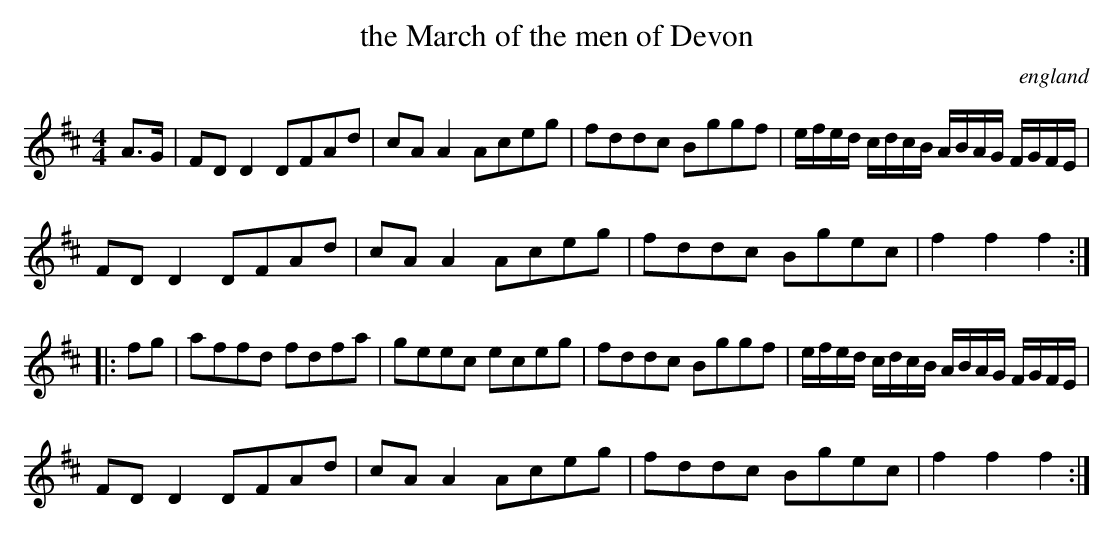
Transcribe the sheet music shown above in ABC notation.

X:1
T:the March of the men of Devon
O:england
M:4/4
K:D
A>G|\
FD D2DFAd| cAA2 Aceg| fddc Bggf|e/f/e/d/ c/d/c/B/ A/B/A/G/ F/G/F/E/|
FD D2DFAd| cAA2 Aceg| fddc Bgec| f2f2 f2::
fg|\
affd fdfa| geec eceg| fddc Bggf|e/f/e/d/ c/d/c/B/ A/B/A/G/ F/G/F/E/|
FD D2DFAd| cAA2 Aceg| fddc Bgec| f2f2 f2:|
